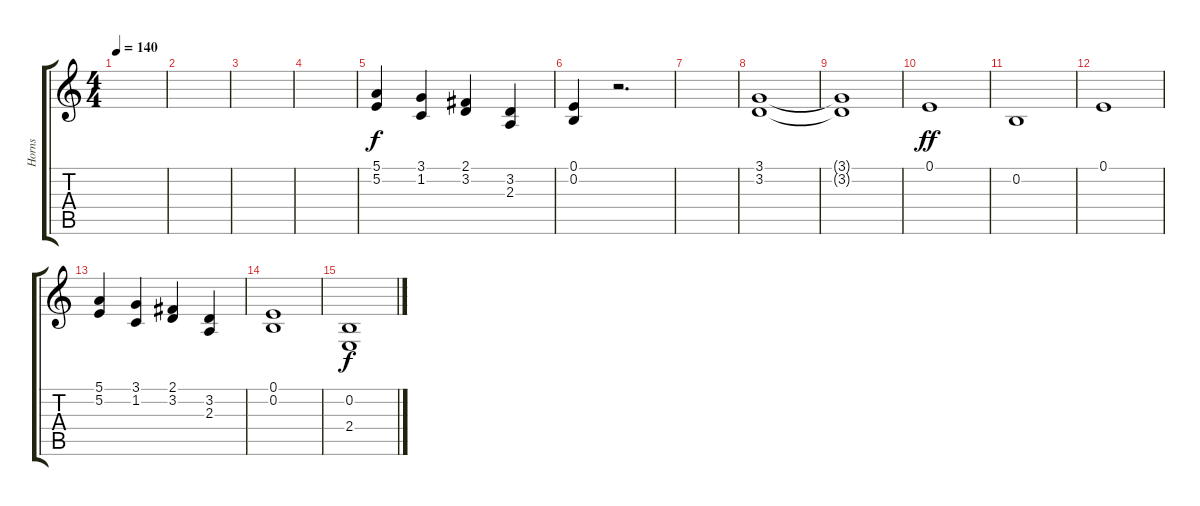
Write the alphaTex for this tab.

\track ("Horns" "Horns") {instrument frenchhorn}
\staff {score tabs}
\tuning (E4 B3 G3 D3 A2 E2) {hide}
\ts (4 4)
\tempo 140
\clef g2
\ks aminor
|
|
|
|
(5.1 5.2).4 (3.1 1.2).4 (2.1 3.2).4 (3.2 2.3).4 |
(0.1 0.2).4 r.2{d} |
|
(3.1 3.2).1{dy f} |
(3.1{t} 3.2{t}).1 |
0.1.1{dy ff} |
0.2.1 |
0.1.1 |
(5.1 5.2).4 (3.1 1.2).4 (2.1 3.2).4 (3.2 2.3).4 |
(0.1 0.2).1 |
(0.2 2.4).1{dy f}
